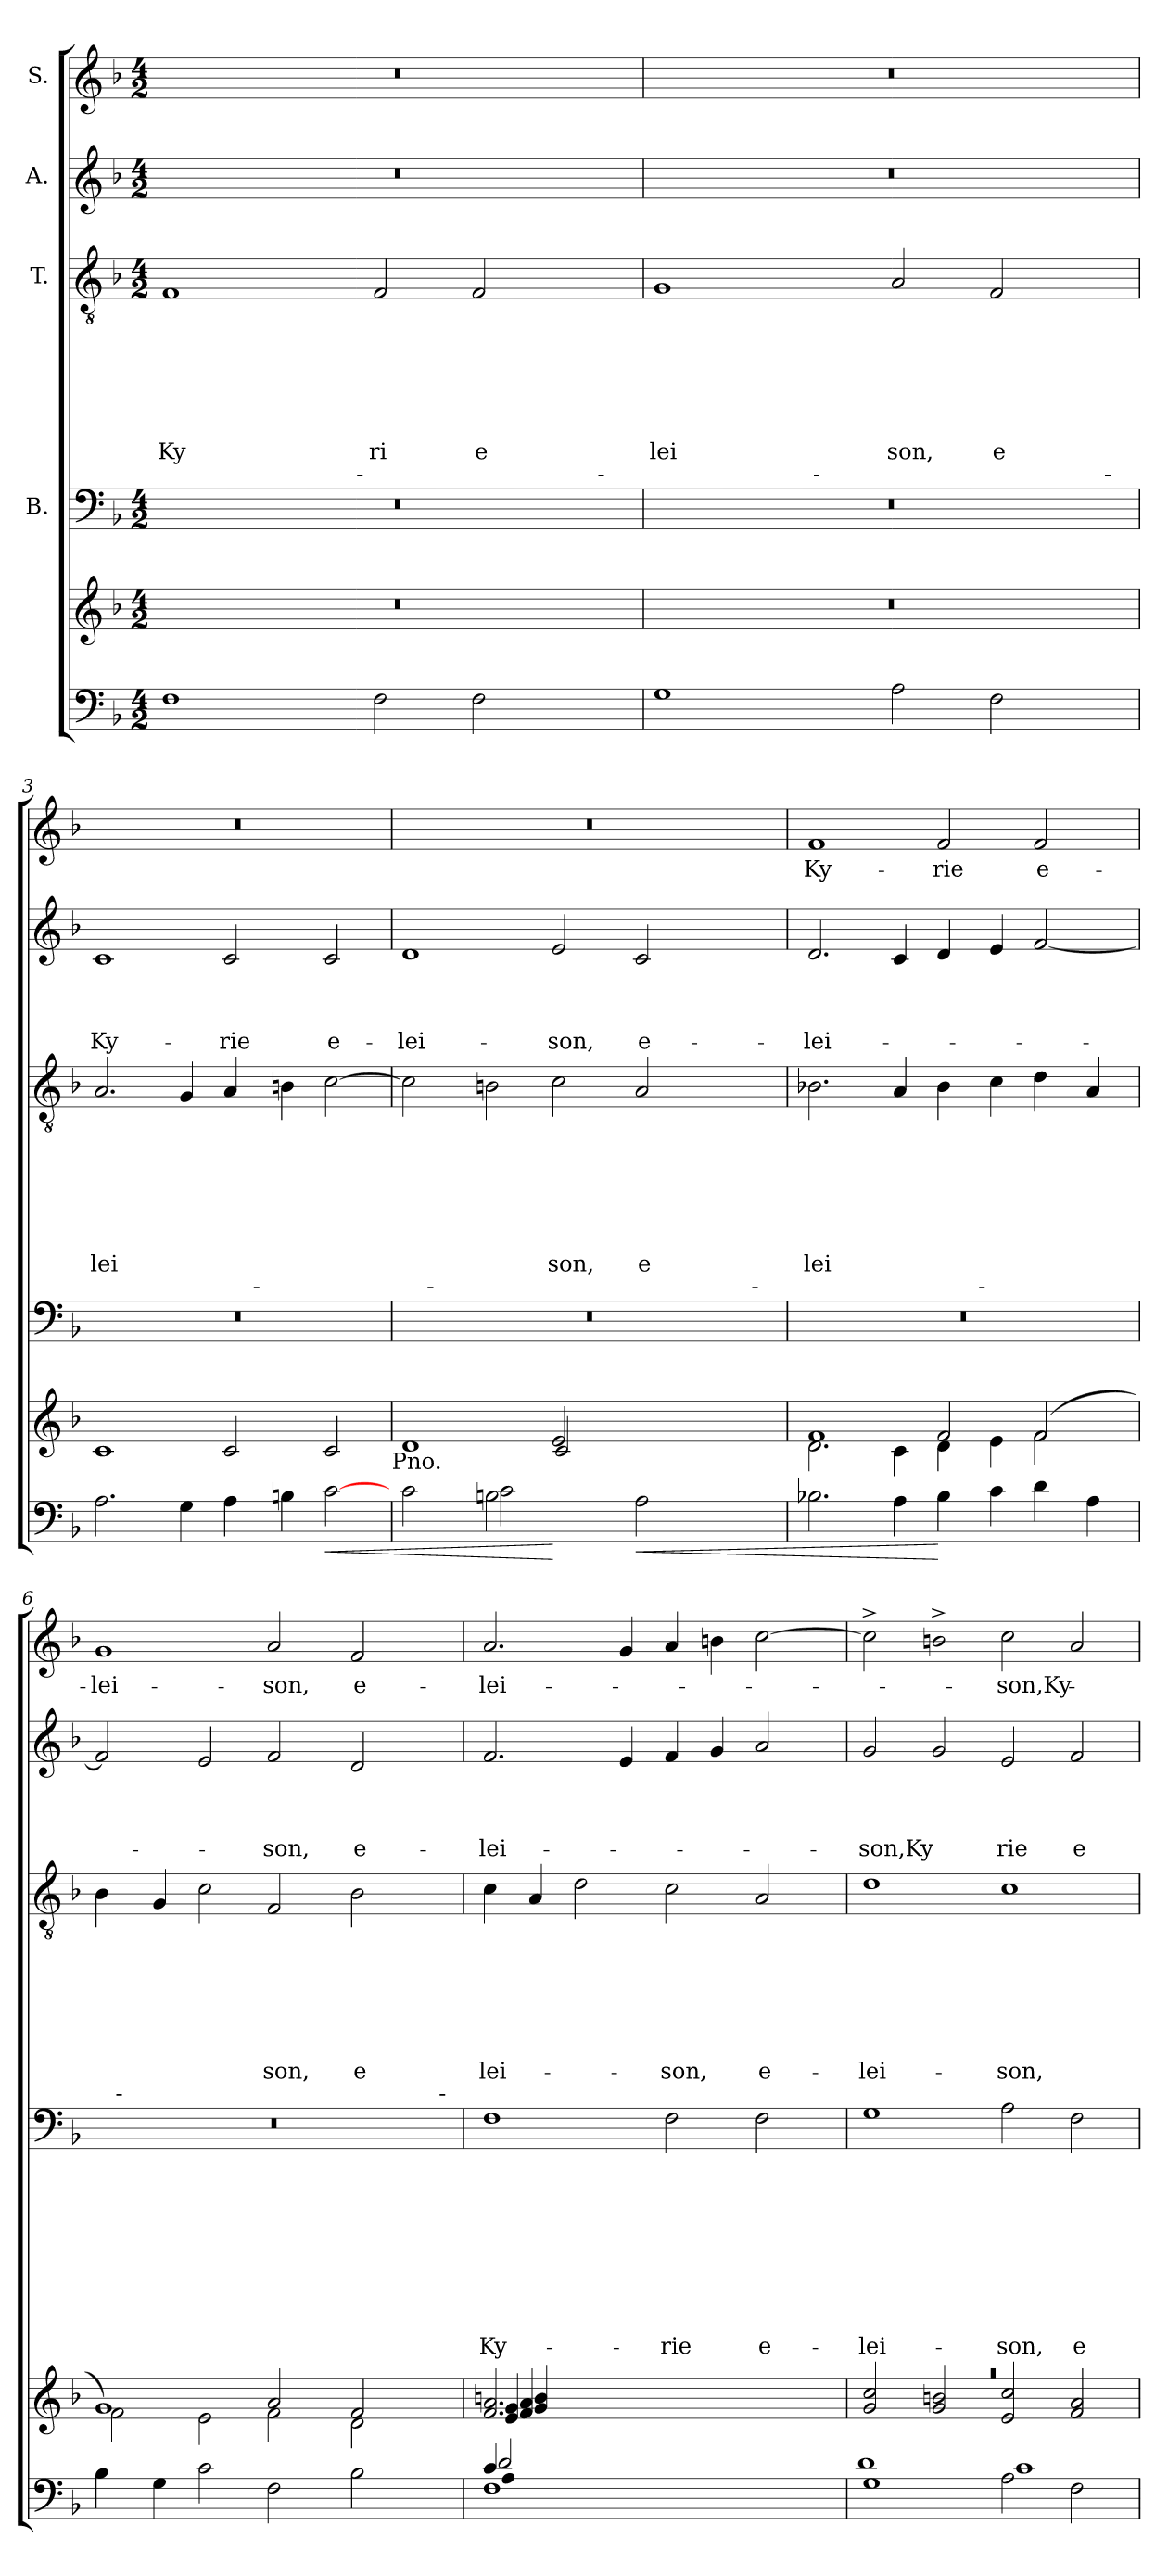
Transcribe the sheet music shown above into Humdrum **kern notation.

**kern	**kern	**dynam	**kern	**text	**text	**text	**text	**text	**text	**text	**text	**text	**kern	**text	**text	**text	**text	**text	**text	**text	**kern	**text	**text	**text	**text	**kern	**text
*part5	*part5	*part5	*part4	*part4	*part4	*part4	*part4	*part4	*part4	*part4	*part4	*part4	*part3	*part3	*part3	*part3	*part3	*part3	*part3	*part3	*part2	*part2	*part2	*part2	*part2	*part1	*part1
*staff6	*staff5	*staff5/6	*staff4	*staff4	*staff4	*staff4	*staff4	*staff4	*staff4	*staff4	*staff4	*staff4	*staff3	*staff3	*staff3	*staff3	*staff3	*staff3	*staff3	*staff3	*staff2	*staff2	*staff2	*staff2	*staff2	*staff1	*staff1
*	*	*	*I"B.	*	*	*	*	*	*	*	*	*	*I"T.	*	*	*	*	*	*	*	*I"A.	*	*	*	*	*I"S.	*
!!LO:PB:g=z
*clefF4	*clefG2	*	*clefF4	*	*	*	*	*	*	*	*	*	*clefGv2	*	*	*	*	*	*	*	*clefG2	*	*	*	*	*clefG2	*
*k[b-]	*k[b-]	*	*k[b-]	*	*	*	*	*	*	*	*	*	*k[b-]	*	*	*	*	*	*	*	*k[b-]	*	*	*	*	*k[b-]	*
*F:	*F:	*	*F:	*	*	*	*	*	*	*	*	*	*F:	*	*	*	*	*	*	*	*F:	*	*	*	*	*F:	*
*M4/2	*M4/2	*	*M4/2	*	*	*	*	*	*	*	*	*	*M4/2	*	*	*	*	*	*	*	*M4/2	*	*	*	*	*M4/2	*
=1	=1	=1	=1	=1	=1	=1	=1	=1	=1	=1	=1	=1	=1	=1	=1	=1	=1	=1	=1	=1	=1	=1	=1	=1	=1	=1	=1
!	!LO:N:vis=1	!	!LO:N:vis=1	!	!	!	!	!	!	!	!	!	!	!	!	!	!	!	!	!LO:LY:b	!LO:N:vis=1	!	!	!	!	!LO:N:vis=1	!
*	*	*	*^	*	*	*	*	*	*	*	*	*	*	*	*	*	*	*	*	*	*	*	*	*	*	*	*
*	*	*	*	*^	*	*	*	*	*	*	*	*	*	*	*	*	*	*	*	*	*	*	*	*	*	*	*	*
1F	0r	.	0r	2ryy	1ryy	.	.	.	.	.	.	.	.	.	1F	.	.	.	.	.	.	Ky	0r	.	.	.	.	0r	.
.	.	.	.	4...ryy	.	.	.	.	.	.	.	.	.	.	.	.	.	.	.	.	.	.	.	.	.	.	.	.	.
!	!	!	!	!LO:TX:a:t=-	!	!	!	!	!	!	!	!	!	!	!	!	!	!	!	!	!	!	!	!	!	!	!	!	!
.	.	.	.	1ryy	.	.	.	.	.	.	.	.	.	.	.	.	.	.	.	.	.	.	.	.	.	.	.	.	.
!	!	!	!	!	!	!	!	!	!	!	!	!	!	!	!	!	!	!	!	!	!	!LO:LY:b	!	!	!	!	!	!	!
2F\	.	.	.	.	2ryy	.	.	.	.	.	.	.	.	.	2F/	.	.	.	.	.	.	ri	.	.	.	.	.	.	.
!	!	!	!	!	!	!	!	!	!	!	!	!	!	!	!	!	!	!	!	!	!	!LO:LY:b	!	!	!	!	!	!	!
2F\	.	.	.	.	4ryy	.	.	.	.	.	.	.	.	.	2F/	.	.	.	.	.	.	e	.	.	.	.	.	.	.
.	.	.	.	.	8ryy	.	.	.	.	.	.	.	.	.	.	.	.	.	.	.	.	.	.	.	.	.	.	.	.
.	.	.	.	.	32ryy	.	.	.	.	.	.	.	.	.	.	.	.	.	.	.	.	.	.	.	.	.	.	.	.
!	!	!	!	!	!LO:TX:a:t=-	!	!	!	!	!	!	!	!	!	!	!	!	!	!	!	!	!	!	!	!	!	!	!	!
.	.	.	.	.	16.ryy	.	.	.	.	.	.	.	.	.	.	.	.	.	.	.	.	.	.	.	.	.	.	.	.
.	.	.	.	32ryy	.	.	.	.	.	.	.	.	.	.	.	.	.	.	.	.	.	.	.	.	.	.	.	.	.
=2	=2	=2	=2	=2	=2	=2	=2	=2	=2	=2	=2	=2	=2	=2	=2	=2	=2	=2	=2	=2	=2	=2	=2	=2	=2	=2	=2	=2	=2
!	!LO:N:vis=1	!	!LO:N:vis=1	!	!	!	!	!	!	!	!	!	!	!	!	!	!	!	!	!	!	!LO:LY:b	!LO:N:vis=1	!	!	!	!	!LO:N:vis=1	!
*	*	*	*	*v	*v	*	*	*	*	*	*	*	*	*	*	*	*	*	*	*	*	*	*	*	*	*	*	*	*
1G	0r	.	0r	2ryy	.	.	.	.	.	.	.	.	.	1G	.	.	.	.	.	.	lei	0r	.	.	.	.	0r	.
.	.	.	.	8ryy	.	.	.	.	.	.	.	.	.	.	.	.	.	.	.	.	.	.	.	.	.	.	.	.
.	.	.	.	32ryy	.	.	.	.	.	.	.	.	.	.	.	.	.	.	.	.	.	.	.	.	.	.	.	.
!	!	!	!	!LO:TX:a:t=-	!	!	!	!	!	!	!	!	!	!	!	!	!	!	!	!	!	!	!	!	!	!	!	!
.	.	.	.	1ryy	.	.	.	.	.	.	.	.	.	.	.	.	.	.	.	.	.	.	.	.	.	.	.	.
!	!	!	!	!	!	!	!	!	!	!	!	!	!	!	!	!	!	!	!	!	!LO:LY:b	!	!	!	!	!	!	!
2A\	.	.	.	.	.	.	.	.	.	.	.	.	.	2A/	.	.	.	.	.	.	son,	.	.	.	.	.	.	.
!	!	!	!	!	!	!	!	!	!	!	!	!	!	!	!	!	!	!	!	!	!LO:LY:b	!	!	!	!	!	!	!
2F\	.	.	.	.	.	.	.	.	.	.	.	.	.	2F/	.	.	.	.	.	.	e	.	.	.	.	.	.	.
.	.	.	.	4ryy	.	.	.	.	.	.	.	.	.	.	.	.	.	.	.	.	.	.	.	.	.	.	.	.
!	!	!	!	!LO:TX:a:t=-	!	!	!	!	!	!	!	!	!	!	!	!	!	!	!	!	!	!	!	!	!	!	!	!
.	.	.	.	16.ryy	.	.	.	.	.	.	.	.	.	.	.	.	.	.	.	.	.	.	.	.	.	.	.	.
=3	=3	=3	=3	=3	=3	=3	=3	=3	=3	=3	=3	=3	=3	=3	=3	=3	=3	=3	=3	=3	=3	=3	=3	=3	=3	=3	=3	=3
*^	*^	*	*	*	*	*	*	*	*	*	*	*	*	*	*	*	*	*	*	*	*	*	*	*	*	*	*	*
*	*^	*	*	*	*	*	*	*	*	*	*	*	*	*	*	*	*	*	*	*	*	*	*	*	*	*	*	*	*	*
!	!	!	!	!	!	!LO:N:vis=1	!	!	!	!	!	!	!	!	!	!	!	!	!	!	!	!	!	!LO:LY:b	!	!	!	!	!LO:LY:b	!LO:N:vis=1	!
2.A\	1ryy	1.ryy	1c	1.ryy	.	0r	1ryy	.	.	.	.	.	.	.	.	.	2.A/	.	.	.	.	.	.	lei	1c	.	.	.	Ky-	0r	.
4G\	.	.	.	.	.	.	.	.	.	.	.	.	.	.	.	.	4G/	.	.	.	.	.	.	.	.	.	.	.	.	.	.
!	!	!	!	!	!	!	!	!	!	!	!	!	!	!	!	!	!	!	!	!	!	!	!	!	!	!	!	!	!LO:LY:b	!	!
4ryy	4A\	.	2c/	.	.	.	8ryy	.	.	.	.	.	.	.	.	.	4A/	.	.	.	.	.	.	.	2c/	.	.	.	-rie	.	.
!	!	!	!	!	!	!	!LO:TX:a:t=-	!	!	!	!	!	!	!	!	!	!	!	!	!	!	!	!	!	!	!	!	!	!	!	!
.	.	.	.	.	.	.	2..ryy	.	.	.	.	.	.	.	.	.	.	.	.	.	.	.	.	.	.	.	.	.	.	.	.
2.ryy	4Bn\	.	.	.	.	.	.	.	.	.	.	.	.	.	.	.	4Bn\	.	.	.	.	.	.	.	.	.	.	.	.	.	.
!	!	!	!	!	!LO:HP:b=2	!	!	!	!	!	!	!	!	!	!	!	!	!	!	!	!	!	!	!	!	!	!	!	!LO:LY:b	!	!
.	2ryy	[>2c\	2ryy	2c/	<	.	.	.	.	.	.	.	.	.	.	.	[>2c\	.	.	.	.	.	.	.	2c/	.	.	.	e-	.	.
!	!	!	!	!LO:TX:b:t=Pno.	!	!	!	!	!	!	!	!	!	!	!	!	!	!	!	!	!	!	!	!	!	!	!	!	!	!	!
=4	=4	=4	=4	=4	=4	=4	=4	=4	=4	=4	=4	=4	=4	=4	=4	=4	=4	=4	=4	=4	=4	=4	=4	=4	=4	=4	=4	=4	=4	=4	=4
!	!	!	!	!	!	!LO:N:vis=1	!	!	!	!	!	!	!	!	!	!	!	!	!	!	!	!	!	!	!	!	!	!	!LO:LY:b	!LO:N:vis=1	!
*	*	*	*	*	*	*	*^	*	*	*	*	*	*	*	*	*	*	*	*	*	*	*	*	*	*	*	*	*	*	*	*
2c\	2ryy	1.ryy	1d	1ryy	.	0r	16.ryy	1ryy	.	.	.	.	.	.	.	.	.	2c\]	.	.	.	.	.	.	.	1d	.	.	.	-lei-	0r	.
!	!	!	!	!	!	!	!LO:TX:a:t=-	!	!	!	!	!	!	!	!	!	!	!	!	!	!	!	!	!	!	!	!	!	!	!	!	!
.	.	.	.	.	.	.	1ryy	.	.	.	.	.	.	.	.	.	.	.	.	.	.	.	.	.	.	.	.	.	.	.	.	.
2Bn\	2c\	.	.	.	.	.	.	.	.	.	.	.	.	.	.	.	.	2Bn\	.	.	.	.	.	.	.	.	.	.	.	.	.	.
!	!	!	!	!	!	!	!	!	!	!	!	!	!	!	!	!	!	!	!	!	!	!	!	!	!LO:LY:b	!	!	!	!	!LO:LY:b	!	!
1ryy	2ryy	.	2e/	2c/	[	.	.	2ryy	.	.	.	.	.	.	.	.	.	2c\	.	.	.	.	.	.	son,	2e/	.	.	.	-son,	.	.
.	.	.	.	.	.	.	2ryy	.	.	.	.	.	.	.	.	.	.	.	.	.	.	.	.	.	.	.	.	.	.	.	.	.
!	!	!	!	!	!LO:HP:b=2	!	!	!	!	!	!	!	!	!	!	!	!	!	!	!	!	!	!	!	!LO:LY:b	!	!	!	!	!LO:LY:b	!	!
.	8.ryy	2A\	2ryy	2ryy	<	.	.	4ryy	.	.	.	.	.	.	.	.	.	2A/	.	.	.	.	.	.	e	2c/	.	.	.	e-	.	.
.	.	.	.	.	.	.	4ryy	.	.	.	.	.	.	.	.	.	.	.	.	.	.	.	.	.	.	.	.	.	.	.	.	.
.	4ryy	.	.	.	.	.	.	.	.	.	.	.	.	.	.	.	.	.	.	.	.	.	.	.	.	.	.	.	.	.	.	.
.	.	.	.	.	.	.	.	8ryy	.	.	.	.	.	.	.	.	.	.	.	.	.	.	.	.	.	.	.	.	.	.	.	.
.	.	.	.	.	.	.	8ryy	.	.	.	.	.	.	.	.	.	.	.	.	.	.	.	.	.	.	.	.	.	.	.	.	.
.	.	.	.	.	.	.	.	32ryy	.	.	.	.	.	.	.	.	.	.	.	.	.	.	.	.	.	.	.	.	.	.	.	.
!	!	!	!	!	!	!	!	!LO:TX:a:t=-	!	!	!	!	!	!	!	!	!	!	!	!	!	!	!	!	!	!	!	!	!	!	!	!
.	.	.	.	.	.	.	.	16.ryy	.	.	.	.	.	.	.	.	.	.	.	.	.	.	.	.	.	.	.	.	.	.	.	.
.	16ryy	.	.	.	.	.	.	.	.	.	.	.	.	.	.	.	.	.	.	.	.	.	.	.	.	.	.	.	.	.	.	.
.	.	.	.	.	.	.	32ryy	.	.	.	.	.	.	.	.	.	.	.	.	.	.	.	.	.	.	.	.	.	.	.	.	.
=5	=5	=5	=5	=5	=5	=5	=5	=5	=5	=5	=5	=5	=5	=5	=5	=5	=5	=5	=5	=5	=5	=5	=5	=5	=5	=5	=5	=5	=5	=5	=5	=5
!	!	!	!	!	!	!LO:N:vis=1	!	!	!	!	!	!	!	!	!	!	!	!	!	!	!	!	!	!	!LO:LY:b	!	!	!	!	!LO:LY:b	!	!LO:LY:b
*v	*v	*v	*	*	*	*	*v	*v	*	*	*	*	*	*	*	*	*	*	*	*	*	*	*	*	*	*	*	*	*	*	*	*
2.B-X\	1f	2.d\	.	0r	1ryy	.	.	.	.	.	.	.	.	.	2.B-X\	.	.	.	.	.	.	lei	2.d/	.	.	.	-lei-	1f	Ky-
4A\	.	4c\	.	.	.	.	.	.	.	.	.	.	.	.	4A/	.	.	.	.	.	.	.	4c/	.	.	.	.	.	.
!	!	!	!	!	!	!	!	!	!	!	!	!	!	!	!	!	!	!	!	!	!	!	!	!	!	!	!	!	!LO:LY:b
4B-\	4d\	2f/	[	.	8..ryy	.	.	.	.	.	.	.	.	.	4B-\	.	.	.	.	.	.	.	4d/	.	.	.	.	2f/	-rie
!	!	!	!	!	!LO:TX:a:t=-	!	!	!	!	!	!	!	!	!	!	!	!	!	!	!	!	!	!	!	!	!	!	!	!
.	.	.	.	.	2ryy	.	.	.	.	.	.	.	.	.	.	.	.	.	.	.	.	.	.	.	.	.	.	.	.
4c\	4e\	.	.	.	.	.	.	.	.	.	.	.	.	.	4c\	.	.	.	.	.	.	.	4e/	.	.	.	.	.	.
!	!	!	!	!	!	!	!	!	!	!	!	!	!	!	!	!	!	!	!	!	!	!	!	!	!	!	!	!	!LO:LY:b
4d\	(<2f/	2f\	.	.	.	.	.	.	.	.	.	.	.	.	4d\	.	.	.	.	.	.	.	[<2f/	.	.	.	.	2f/	e-
.	.	.	.	.	4ryy	.	.	.	.	.	.	.	.	.	.	.	.	.	.	.	.	.	.	.	.	.	.	.	.
4A\	.	.	.	.	.	.	.	.	.	.	.	.	.	.	4A/	.	.	.	.	.	.	.	.	.	.	.	.	.	.
.	.	.	.	.	32ryy	.	.	.	.	.	.	.	.	.	.	.	.	.	.	.	.	.	.	.	.	.	.	.	.
=6	=6	=6	=6	=6	=6	=6	=6	=6	=6	=6	=6	=6	=6	=6	=6	=6	=6	=6	=6	=6	=6	=6	=6	=6	=6	=6	=6	=6	=6
!	!	!	!	!LO:N:vis=1	!	!	!	!	!	!	!	!	!	!	!	!	!	!	!	!	!	!	!	!	!	!	!	!	!LO:LY:b
*	*	*	*	*	*^	*	*	*	*	*	*	*	*	*	*	*	*	*	*	*	*	*	*	*	*	*	*	*	*
4B-\	1g)	2f\	.	0r	16ryy	1ryy	.	.	.	.	.	.	.	.	.	4B-\	.	.	.	.	.	.	.	2f/]	.	.	.	.	1g	-lei-
!	!	!	!	!	!LO:TX:a:t=-	!	!	!	!	!	!	!	!	!	!	!	!	!	!	!	!	!	!	!	!	!	!	!	!	!
.	.	.	.	.	1ryy	.	.	.	.	.	.	.	.	.	.	.	.	.	.	.	.	.	.	.	.	.	.	.	.	.
4G\	.	.	.	.	.	.	.	.	.	.	.	.	.	.	.	4G/	.	.	.	.	.	.	.	.	.	.	.	.	.	.
2c\	.	2e\	.	.	.	.	.	.	.	.	.	.	.	.	.	2c\	.	.	.	.	.	.	.	2e/	.	.	.	.	.	.
!	!	!	!	!	!	!	!	!	!	!	!	!	!	!	!	!	!	!	!	!	!	!	!LO:LY:b	!	!	!	!	!LO:LY:b	!	!LO:LY:b
2F\	2a/	2f\	.	.	.	2ryy	.	.	.	.	.	.	.	.	.	2F/	.	.	.	.	.	.	son,	2f/	.	.	.	-son,	2a/	-son,
.	.	.	.	.	2...ryy	.	.	.	.	.	.	.	.	.	.	.	.	.	.	.	.	.	.	.	.	.	.	.	.	.
!	!	!	!	!	!	!	!	!	!	!	!	!	!	!	!	!	!	!	!	!	!	!	!LO:LY:b	!	!	!	!	!LO:LY:b	!	!LO:LY:b
2B-\	2f/	2d\	.	.	.	4ryy	.	.	.	.	.	.	.	.	.	2B-\	.	.	.	.	.	.	e	2d/	.	.	.	e-	2f/	e-
.	.	.	.	.	.	8ryy	.	.	.	.	.	.	.	.	.	.	.	.	.	.	.	.	.	.	.	.	.	.	.	.
.	.	.	.	.	.	32ryy	.	.	.	.	.	.	.	.	.	.	.	.	.	.	.	.	.	.	.	.	.	.	.	.
!	!	!	!	!	!	!LO:TX:a:t=-	!	!	!	!	!	!	!	!	!	!	!	!	!	!	!	!	!	!	!	!	!	!	!	!
.	.	.	.	.	.	16.ryy	.	.	.	.	.	.	.	.	.	.	.	.	.	.	.	.	.	.	.	.	.	.	.	.
=7	=7	=7	=7	=7	=7	=7	=7	=7	=7	=7	=7	=7	=7	=7	=7	=7	=7	=7	=7	=7	=7	=7	=7	=7	=7	=7	=7	=7	=7	=7
*^	*^	*	*	*	*	*	*	*	*	*	*	*	*	*	*	*	*	*	*	*	*	*	*	*	*	*	*	*	*	*
*	*^	*	*	*^	*	*	*	*	*	*	*	*	*	*	*	*	*	*	*	*	*	*	*	*	*	*	*	*	*	*	*	*
*	*	*^	*	*	*	*	*	*	*	*	*	*	*	*	*	*	*	*	*	*	*	*	*	*	*	*	*	*	*	*	*	*	*	*
!	!	!	!	!	!	!	!	!	!	!	!	!	!	!	!	!	!	!	!	!LO:LY:b	!	!	!	!	!	!	!	!LO:LY:b	!	!	!	!	!LO:LY:b	!	!LO:LY:b
*	*	*	*	*	*	*	*	*	*v	*v	*v	*	*	*	*	*	*	*	*	*	*	*	*	*	*	*	*	*	*	*	*	*	*	*	*
1F	4c/	4A/	2d/	2.f/ 2.a/	4e/ 4g/	4f/ 4a/	4g/ 4bn/	.	1F	.	.	.	.	.	.	.	.	Ky-	4c\	.	.	.	.	.	.	lei-	2.f/	.	.	.	-lei-	2.a/	-lei-
.	1ryy	1ryy	.	.	1ryy	1ryy	1ryy	.	.	.	.	.	.	.	.	.	.	.	4A/	.	.	.	.	.	.	.	.	.	.	.	.	.	.
.	.	.	1ryy	.	.	.	.	.	.	.	.	.	.	.	.	.	.	.	2d\	.	.	.	.	.	.	.	.	.	.	.	.	.	.
.	.	.	.	1ryy	.	.	.	.	.	.	.	.	.	.	.	.	.	.	.	.	.	.	.	.	.	.	4e/	.	.	.	.	4g/	.
!	!	!	!	!	!	!	!	!	!	!	!	!	!	!	!	!	!	!LO:LY:b	!	!	!	!	!	!	!	!LO:LY:b	!	!	!	!	!	!	!
1ryy	.	.	.	.	.	.	.	.	2F\	.	.	.	.	.	.	.	.	-rie	2c\	.	.	.	.	.	.	-son,	4f/	.	.	.	.	4a/	.
.	2.ryy	2.ryy	.	.	4ryy	4ryy	4ryy	.	.	.	.	.	.	.	.	.	.	.	.	.	.	.	.	.	.	.	4g/	.	.	.	.	4bn\	.
!	!	!	!	!	!	!	!	!	!	!	!	!	!	!	!	!	!	!LO:LY:b	!	!	!	!	!	!	!	!LO:LY:b	!	!	!	!	!	!	!
.	.	.	2ryy	.	2ryy	2ryy	2ryy	.	2F\	.	.	.	.	.	.	.	.	e-	2A/	.	.	.	.	.	.	e-	2a/	.	.	.	.	[<2cc\	.
.	.	.	.	4ryy	.	.	.	.	.	.	.	.	.	.	.	.	.	.	.	.	.	.	.	.	.	.	.	.	.	.	.	.	.
*	*v	*v	*v	*	*	*	*	*	*	*	*	*	*	*	*	*	*	*	*	*	*	*	*	*	*	*	*	*	*	*	*	*	*
*	*	*v	*v	*v	*v	*	*	*	*	*	*	*	*	*	*	*	*	*	*	*	*	*	*	*	*	*	*	*	*	*	*
!!LO:LB:g=z
=8	=8	=8	=8	=8	=8	=8	=8	=8	=8	=8	=8	=8	=8	=8	=8	=8	=8	=8	=8	=8	=8	=8	=8	=8	=8	=8	=8	=8
!	!	!LO:N:vis=1	!	!	!	!	!	!	!	!	!	!	!LO:LY:b	!	!	!	!	!	!	!	!LO:LY:b	!	!	!	!	!LO:LY:b	!	!
*	*	*^	*	*	*	*	*	*	*	*	*	*	*	*	*	*	*	*	*	*	*	*	*	*	*	*	*	*
1G	1d	0raa	(2g/ 2cc/	.	1G	.	.	.	.	.	.	.	.	-lei-	1d	.	.	.	.	.	.	-lei-	2g/	.	.	.	-son,Ky	2cc^>\]	.
.	.	.	2g/ 2bn/	.	.	.	.	.	.	.	.	.	.	.	.	.	.	.	.	.	.	.	2g/	.	.	.	.	2bn^>\	.
!	!	!	!	!	!	!	!	!	!	!	!	!	!	!LO:LY:b	!	!	!	!	!	!	!	!LO:LY:b	!	!	!	!	!LO:LY:b	!	!LO:LY:b
2A\	1c	.	2e/ 2cc/	.	2A\	.	.	.	.	.	.	.	.	-son,	1c	.	.	.	.	.	.	-son,	2e/	.	.	.	rie	2cc\	-son,Ky-
!	!	!	!	!	!	!	!	!	!	!	!	!	!	!LO:LY:b	!	!	!	!	!	!	!	!	!	!	!	!	!LO:LY:b	!	!
2F\	.	.	2f/ 2a/	.	2F\	.	.	.	.	.	.	.	.	e-	.	.	.	.	.	.	.	.	2f/	.	.	.	e-	2a/	.
*v	*v	*	*	*	*	*	*	*	*	*	*	*	*	*	*	*	*	*	*	*	*	*	*	*	*	*	*	*	*
*	*v	*v	*	*	*	*	*	*	*	*	*	*	*	*	*	*	*	*	*	*	*	*	*	*	*	*	*	*
=	=	=	=	=	=	=	=	=	=	=	=	=	=	=	=	=	=	=	=	=	=	=	=	=	=	=	=
*-	*-	*-	*-	*-	*-	*-	*-	*-	*-	*-	*-	*-	*-	*-	*-	*-	*-	*-	*-	*-	*-	*-	*-	*-	*-	*-	*-
